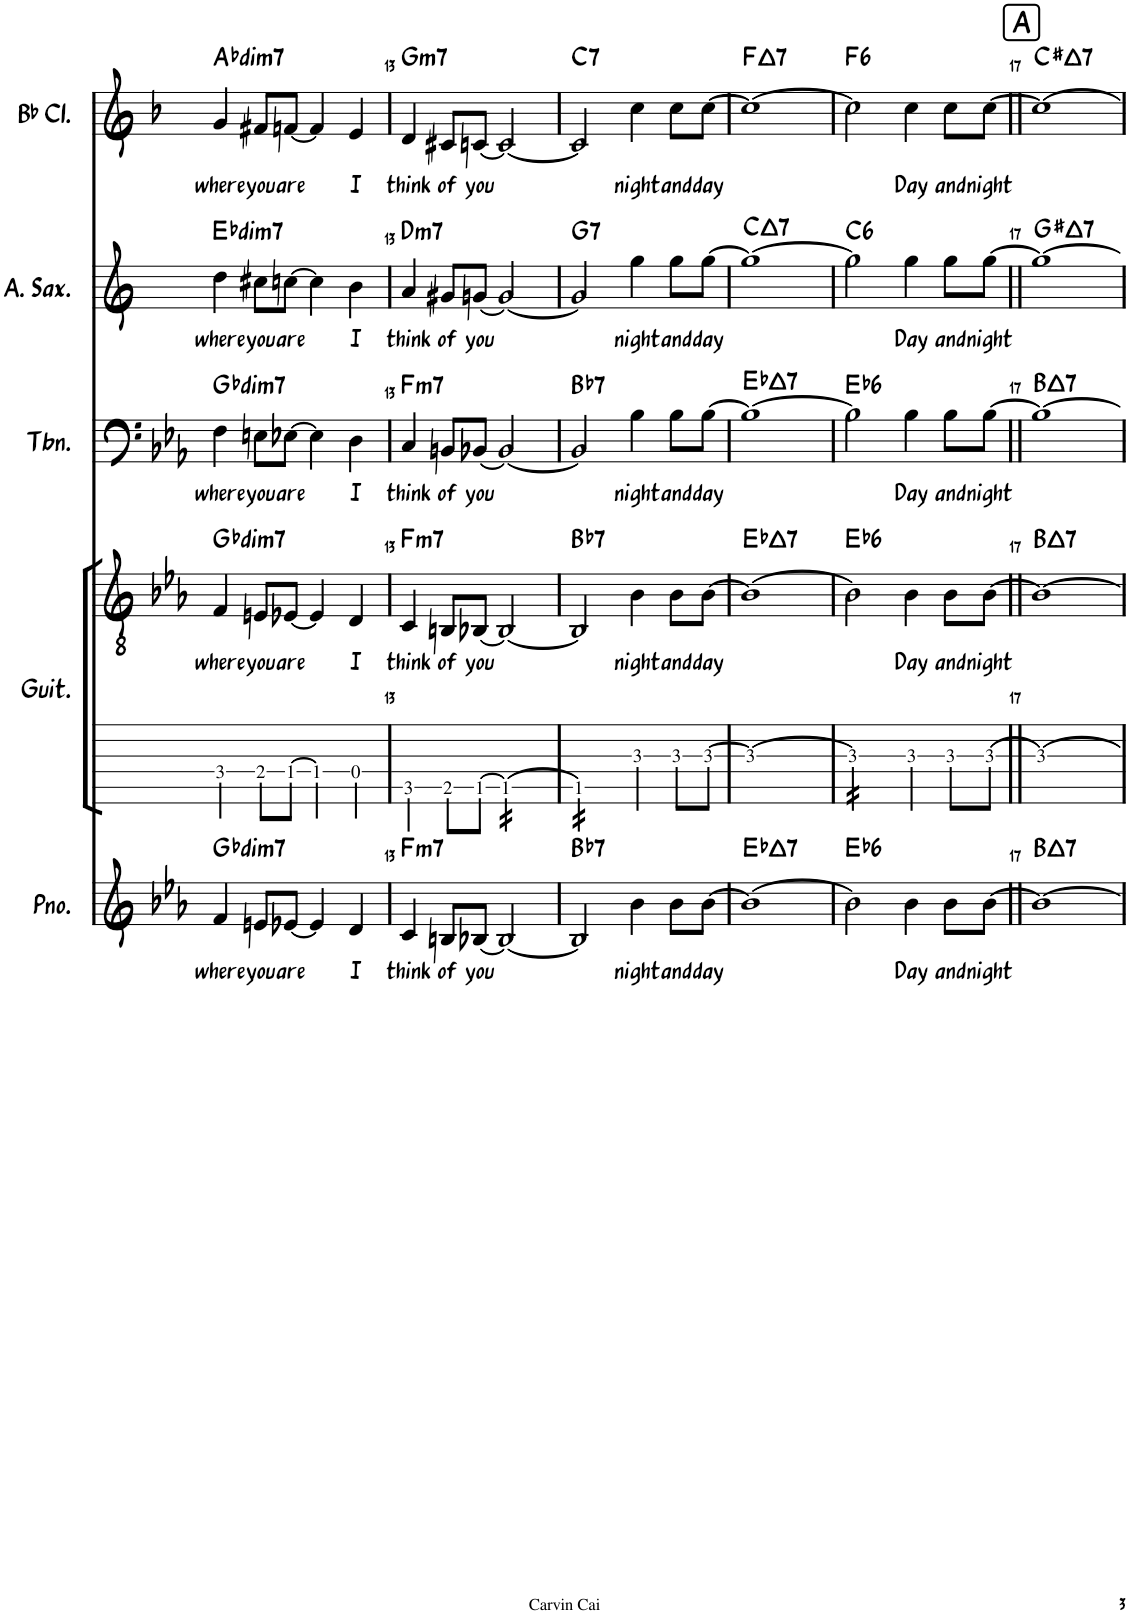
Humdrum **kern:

**kern	**text	**harte	**kern	**kern	**text	**harte	**kern	**text	**harte	**kern	**text	**harte	**kern	**text	**harte
*part5	*part5	*part5	*part4	*part4	*part4	*part4	*part3	*part3	*part3	*part2	*part2	*part2	*part1	*part1	*part1
*staff6	*staff6	*	*staff5	*staff4	*staff4	*	*staff3	*staff3	*	*staff2	*staff2	*	*staff1	*staff1	*
*I"钢琴	*	*	*I"原音吉他	*	*	*	*I"长号	*	*	*I"中音萨克斯	*	*	*I"降B调单簧管	*	*
!!LO:PB:g=z
*clefG2	*	*	*	*clefGv2	*	*	*clefF4	*	*	*clefG2	*	*	*clefG2	*	*
*	*	*	*	*	*	*	*	*	*	*Trd5c9	*	*	*Trd1c2	*	*
*k[b-e-a-]	*	*	*k[b-e-a-]	*k[b-e-a-]	*	*	*k[b-e-a-]	*	*	*k[]	*	*	*k[b-]	*	*
*M4/4	*	*	*M4/4	*M4/4	*	*	*M4/4	*	*	*M4/4	*	*	*M4/4	*	*
=12	=12	=12	=12	=12	=12	=12	=12	=12	=12	=12	=12	=12	=12	=12	=12
!	!LO:LY:b	!LO:H:kt=dim7	!	!	!LO:LY:b	!LO:H:kt=dim7	!	!LO:LY:b	!LO:H:kt=dim7	!	!LO:LY:b	!LO:H:kt=dim7	!	!LO:LY:b	!LO:H:kt=dim7
4f/	where	Gb:dim7	4F\	4F/	where	Gb:dim7	4F\	where	Gb:dim7	4dd\	where	Eb:dim7	4g/	where	Ab:dim7
!	!LO:LY:b	!	!	!	!LO:LY:b	!	!	!LO:LY:b	!	!	!LO:LY:b	!	!	!LO:LY:b	!
8en/L	you	.	8En\L	8En/L	you	.	8En\L	you	.	8cc#X\L	you	.	8f#X/L	you	.
!	!LO:LY:b	!	!	!	!LO:LY:b	!	!	!LO:LY:b	!	!	!LO:LY:b	!	!	!LO:LY:b	!
[8e-X/J	are	.	[8E-X\J	[8E-X/J	are	.	[8E-X\J	are	.	[8ccn\J	are	.	[8fn/J	are	.
4e-/]	.	.	4E-\]	4E-/]	.	.	4E-\]	.	.	4cc\]	.	.	4f/]	.	.
!	!LO:LY:b	!	!	!	!LO:LY:b	!	!	!LO:LY:b	!	!	!LO:LY:b	!	!	!LO:LY:b	!
4d/	I	.	4D\	4D/	I	.	4D\	I	.	4b\	I	.	4e/	I	.
=13	=13	=13	=13	=13	=13	=13	=13	=13	=13	=13	=13	=13	=13	=13	=13
!	!LO:LY:b	!LO:H:kt=m7	!	!	!LO:LY:b	!LO:H:kt=m7	!	!LO:LY:b	!LO:H:kt=m7	!	!LO:LY:b	!LO:H:kt=m7	!	!LO:LY:b	!LO:H:kt=m7
4c/	think	F:min7	4C\	4C/	think	F:min7	4C/	think	F:min7	4a/	think	D:min7	4d/	think	G:min7
!	!LO:LY:b	!	!	!	!LO:LY:b	!	!	!LO:LY:b	!	!	!LO:LY:b	!	!	!LO:LY:b	!
8Bn/L	of	.	8BBn\L	8BBn/L	of	.	8BBn/L	of	.	8g#X/L	of	.	8c#X/L	of	.
!	!LO:LY:b	!	!	!	!LO:LY:b	!	!	!LO:LY:b	!	!	!LO:LY:b	!	!	!LO:LY:b	!
[8B-X/J	you	.	[8BB-X\J	[8BB-X/J	you	.	[8BB-X/J	you	.	[8gn/J	you	.	[8cn/J	you	.
2B-/_	.	.	2BB-\_	2BB-/_	.	.	2BB-/_	.	.	2g/_	.	.	2c/_	.	.
=14	=14	=14	=14	=14	=14	=14	=14	=14	=14	=14	=14	=14	=14	=14	=14
!	!	!LO:H:kt=7	!	!	!	!LO:H:kt=7	!	!	!LO:H:kt=7	!	!	!LO:H:kt=7	!	!	!LO:H:kt=7
2B-/]	.	Bb:7	2BB-\]	2BB-/]	.	Bb:7	2BB-/]	.	Bb:7	2g/]	.	G:7	2c/]	.	C:7
!	!LO:LY:b	!	!	!	!LO:LY:b	!	!	!LO:LY:b	!	!	!LO:LY:b	!	!	!LO:LY:b	!
4b-\	night	.	4B-\	4B-\	night	.	4B-\	night	.	4gg\	night	.	4cc\	night	.
!	!LO:LY:b	!	!	!	!LO:LY:b	!	!	!LO:LY:b	!	!	!LO:LY:b	!	!	!LO:LY:b	!
8b-\L	and	.	8B-\L	8B-\L	and	.	8B-\L	and	.	8gg\L	and	.	8cc\L	and	.
!	!LO:LY:b	!	!	!	!LO:LY:b	!	!	!LO:LY:b	!	!	!LO:LY:b	!	!	!LO:LY:b	!
[8b-\J	day	.	[8B-\J	[8B-\J	day	.	[8B-\J	day	.	[8gg\J	day	.	[8cc\J	day	.
=15	=15	=15	=15	=15	=15	=15	=15	=15	=15	=15	=15	=15	=15	=15	=15
!	!	!LO:H:kt=7	!	!	!	!LO:H:kt=7	!	!	!LO:H:kt=7	!	!	!LO:H:kt=7	!	!	!LO:H:kt=7
1b-_	.	Eb:maj7	1B-_	1B-_	.	Eb:maj7	1B-_	.	Eb:maj7	1gg_	.	C:maj7	1cc_	.	F:maj7
=16	=16	=16	=16	=16	=16	=16	=16	=16	=16	=16	=16	=16	=16	=16	=16
!	!	!LO:H:kt=6	!	!	!	!LO:H:kt=6	!	!	!LO:H:kt=6	!	!	!LO:H:kt=6	!	!	!LO:H:kt=6
2b-\]	.	Eb:maj6	2B-\]	2B-\]	.	Eb:maj6	2B-\]	.	Eb:maj6	2gg\]	.	C:maj6	2cc\]	.	F:maj6
!	!LO:LY:b	!	!	!	!LO:LY:b	!	!	!LO:LY:b	!	!	!LO:LY:b	!	!	!LO:LY:b	!
4b-\	Day	.	4B-\	4B-\	Day	.	4B-\	Day	.	4gg\	Day	.	4cc\	Day	.
!	!LO:LY:b	!	!	!	!LO:LY:b	!	!	!LO:LY:b	!	!	!LO:LY:b	!	!	!LO:LY:b	!
8b-\L	and	.	8B-\L	8B-\L	and	.	8B-\L	and	.	8gg\L	and	.	8cc\L	and	.
!	!LO:LY:b	!	!	!	!LO:LY:b	!	!	!LO:LY:b	!	!	!LO:LY:b	!	!	!LO:LY:b	!
[8b-\J	night	.	[8B-\J	[8B-\J	night	.	[8B-\J	night	.	[8gg\J	night	.	[8cc\J	night	.
!!LO:REH:place=s1:a:B:cj:fs=14:t=A
=17||	=17||	=17||	=17||	=17||	=17||	=17||	=17||	=17||	=17||	=17||	=17||	=17||	=17||	=17||	=17||
!	!	!LO:H:kt=7	!	!	!	!LO:H:kt=7	!	!	!LO:H:kt=7	!	!	!LO:H:kt=7	!	!	!LO:H:kt=7
1b-_	.	B:maj7	1B-_	1B-_	.	B:maj7	1B-_	.	B:maj7	1gg_	.	G#:maj7	1cc_	.	C#:maj7
=	=	=	=	=	=	=	=	=	=	=	=	=	=	=	=
*-	*-	*-	*-	*-	*-	*-	*-	*-	*-	*-	*-	*-	*-	*-	*-
